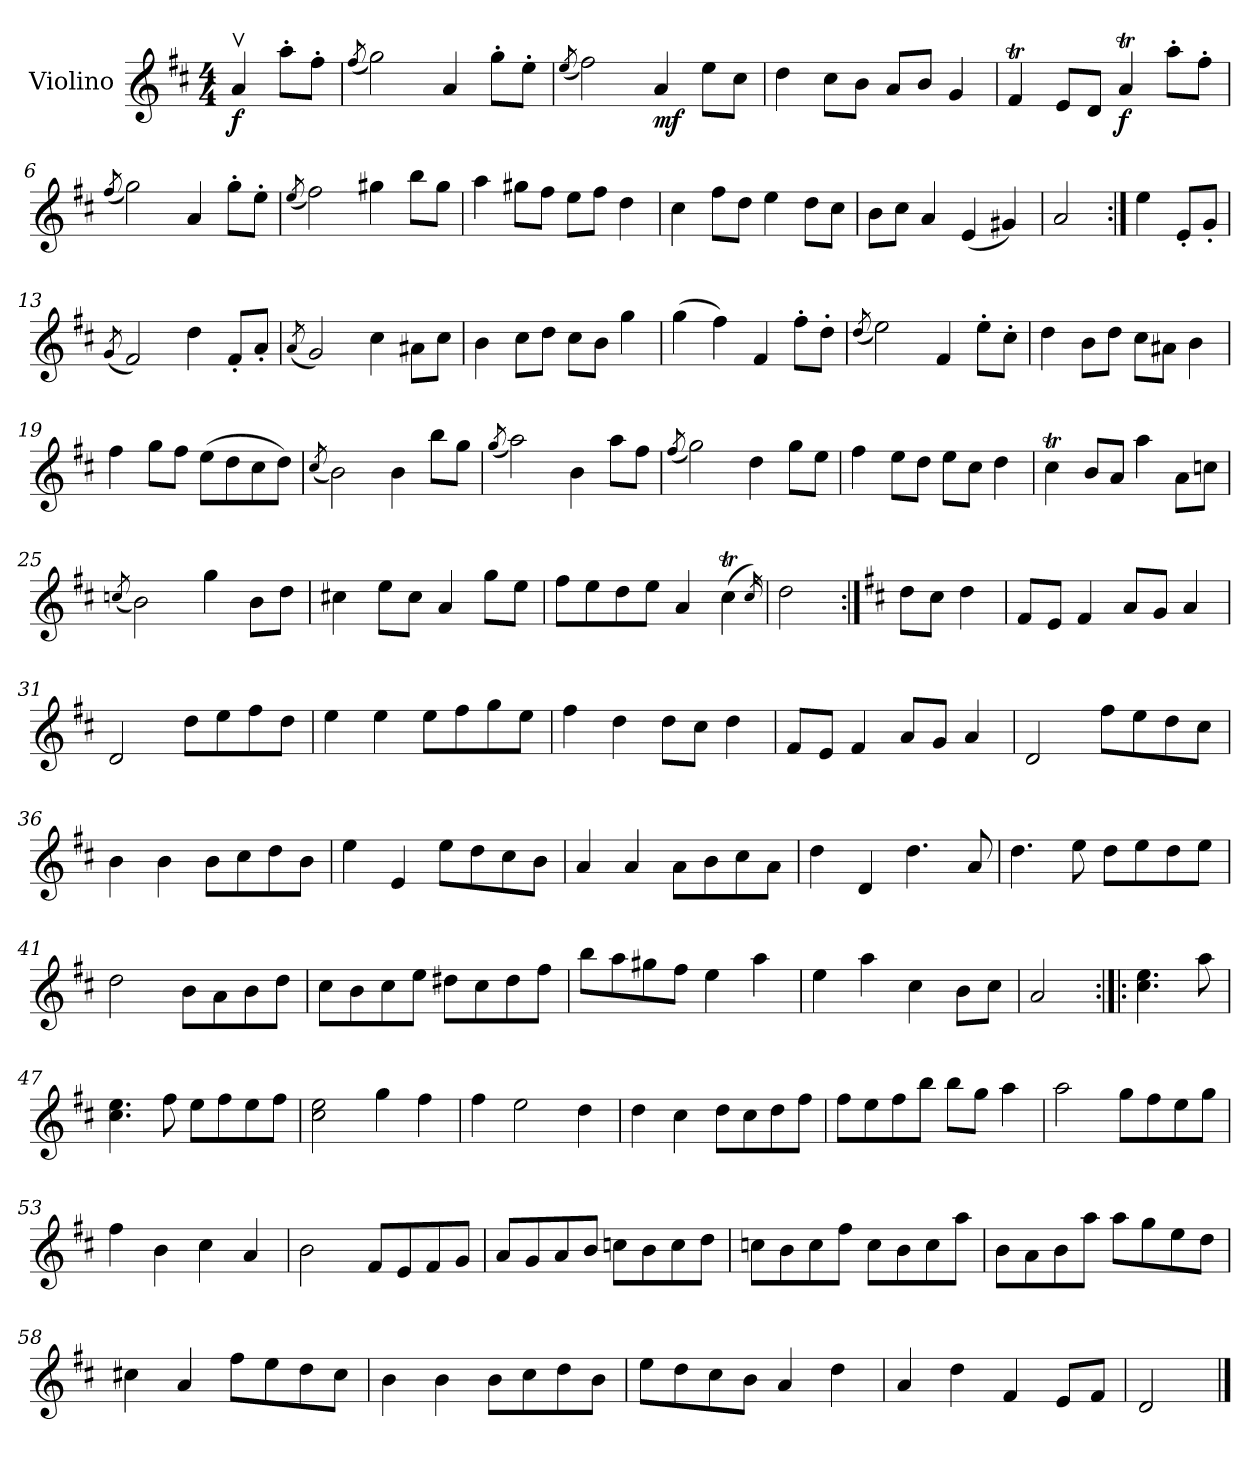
**kern	**dynam
*part1	*part1
*staff1	*staff1
*I"Violino	*
*I'Vln.	*
*clefG2	*
*k[f#c#]	*
*M4/4	*
*MM120	*
=1	=1
!	!LO:DY:b
4av/	f
8aa'\L	.
8ff#'\J	.
=2	=2
(8qff#/	.
2gg\)	.
4a/	.
8gg'\L	.
8ee'\J	.
=3	=3
(8qee/	.
2ff#\)	.
!	!LO:DY:b
4a/	mf
8ee\L	.
8cc#\J	.
=4	=4
4dd\	.
8cc#\L	.
8b\J	.
8a/L	.
8b/J	.
4g/	.
=5	=5
4f#t/	.
8e/L	.
8d/J	.
!	!LO:DY:b
4aT/	f
8aa'\L	.
8ff#'\J	.
=6	=6
(8qff#/	.
2gg\)	.
4a/	.
8gg'\L	.
8ee'\J	.
=7	=7
(8qee/	.
2ff#\)	.
4gg#X\	.
8bb\L	.
8gg#\J	.
!!LO:LB:g=z
=8	=8
4aa\	.
8gg#X\L	.
8ff#\J	.
8ee\L	.
8ff#\J	.
4dd\	.
=9	=9
4cc#\	.
8ff#\L	.
8dd\J	.
4ee\	.
8dd\L	.
8cc#\J	.
=10	=10
8b\L	.
8cc#\J	.
4a/	.
(4e/	.
4g#X/)	.
=11	=11
2a/	.
=12:|!	=12:|!
4ee\	.
8e'/L	.
8g'/J	.
=13	=13
(8qg/	.
2f#/)	.
4dd\	.
8f#'/L	.
8a'/J	.
=14	=14
(8qa/	.
2g/)	.
4cc#\	.
8a#X\L	.
8cc#\J	.
!!LO:LB:g=z
=15	=15
4b\	.
8cc#\L	.
8dd\J	.
8cc#\L	.
8b\J	.
4gg\	.
=16	=16
(4gg\	.
4ff#\)	.
4f#/	.
8ff#'\L	.
8dd'\J	.
=17	=17
(8qdd/	.
2ee\)	.
4f#/	.
8ee'\L	.
8cc#'\J	.
=18	=18
4dd\	.
8b\L	.
8dd\J	.
8cc#\L	.
8a#X\J	.
4b\	.
=19	=19
4ff#\	.
8gg\L	.
8ff#\J	.
(8ee\L	.
8dd\	.
8cc#\	.
8dd\J)	.
=20	=20
(8qcc#/	.
2b\)	.
4b\	.
8bb\L	.
8gg\J	.
=21	=21
(8qgg/	.
2aa\)	.
4b\	.
8aa\L	.
8ff#\J	.
!!LO:LB:g=z
=22	=22
(8qff#/	.
2gg\)	.
4dd\	.
8gg\L	.
8ee\J	.
=23	=23
4ff#\	.
8ee\L	.
8dd\J	.
8ee\L	.
8cc#\J	.
4dd\	.
=24	=24
4cc#t\	.
8b/L	.
8a/J	.
4aa\	.
8a\L	.
8ccn\J	.
=25	=25
(8qccn/	.
2b\)	.
4gg\	.
8b\L	.
8dd\J	.
=26	=26
4cc#X\	.
8ee\L	.
8cc#\J	.
4a/	.
8gg\L	.
8ee\J	.
=27	=27
8ff#\L	.
8ee\	.
8dd\	.
8ee\J	.
4a/	.
(4cc#t\	.
16qcc#/)	.
=28	=28
2dd\	.
!!LO:LB:g=z
=29:|!	=29:|!
*k[f#c#]	*
8dd\L	.
8cc#\J	.
4dd\	.
=30	=30
8f#/L	.
8e/J	.
4f#/	.
8a/L	.
8g/J	.
4a/	.
=31	=31
2d/	.
8dd\L	.
8ee\	.
8ff#\	.
8dd\J	.
=32	=32
4ee\	.
4ee\	.
8ee\L	.
8ff#\	.
8gg\	.
8ee\J	.
=33	=33
4ff#\	.
4dd\	.
8dd\L	.
8cc#\J	.
4dd\	.
=34	=34
8f#/L	.
8e/J	.
4f#/	.
8a/L	.
8g/J	.
4a/	.
=35	=35
2d/	.
8ff#\L	.
8ee\	.
8dd\	.
8cc#\J	.
!!LO:LB:g=z
=36	=36
4b\	.
4b\	.
8b\L	.
8cc#\	.
8dd\	.
8b\J	.
=37	=37
4ee\	.
4e/	.
8ee\L	.
8dd\	.
8cc#\	.
8b\J	.
=38	=38
4a/	.
4a/	.
8a\L	.
8b\	.
8cc#\	.
8a\J	.
=39	=39
4dd\	.
4d/	.
4.dd\	.
8a/	.
=40	=40
4.dd\	.
8ee\	.
8dd\L	.
8ee\	.
8dd\	.
8ee\J	.
=41	=41
2dd\	.
8b\L	.
8a\	.
8b\	.
8dd\J	.
!!LO:LB:g=z
=42	=42
8cc#\L	.
8b\	.
8cc#\	.
8ee\J	.
8dd#X\L	.
8cc#\	.
8dd#\	.
8ff#\J	.
=43	=43
8bb\L	.
8aa\	.
8gg#X\	.
8ff#\J	.
4ee\	.
4aa\	.
=44	=44
4ee\	.
4aa\	.
4cc#\	.
8b\L	.
8cc#\J	.
=45	=45
2a/	.
=46:|!|:	=46:|!|:
4.cc#\ 4.ee\	.
8aa\	.
=47	=47
4.cc#\ 4.ee\	.
8ff#\	.
8ee\L	.
8ff#\	.
8ee\	.
8ff#\J	.
=48	=48
2cc#\ 2ee\	.
4gg\	.
4ff#\	.
=49	=49
4ff#\	.
2ee\	.
4dd\	.
!!LO:LB:g=z
=50	=50
4dd\	.
4cc#\	.
8dd\L	.
8cc#\	.
8dd\	.
8ff#\J	.
=51	=51
8ff#\L	.
8ee\	.
8ff#\	.
8bb\J	.
8bb\L	.
8gg\J	.
4aa\	.
=52	=52
2aa\	.
8gg\L	.
8ff#\	.
8ee\	.
8gg\J	.
=53	=53
4ff#\	.
4b\	.
4cc#\	.
4a/	.
=54	=54
2b\	.
8f#/L	.
8e/	.
8f#/	.
8g/J	.
=55	=55
8a/L	.
8g/	.
8a/	.
8b/J	.
8ccn\L	.
8b\	.
8cc\	.
8dd\J	.
!!LO:LB:g=z
=56	=56
8ccn\L	.
8b\	.
8cc\	.
8ff#\J	.
8cc\L	.
8b\	.
8cc\	.
8aa\J	.
=57	=57
8b\L	.
8a\	.
8b\	.
8aa\J	.
8aa\L	.
8gg\	.
8ee\	.
8dd\J	.
=58	=58
4cc#X\	.
4a/	.
8ff#\L	.
8ee\	.
8dd\	.
8cc#\J	.
=59	=59
4b\	.
4b\	.
8b\L	.
8cc#\	.
8dd\	.
8b\J	.
=60	=60
8ee\L	.
8dd\	.
8cc#\	.
8b\J	.
4a/	.
4dd\	.
=61	=61
4a/	.
4dd\	.
4f#/	.
8e/L	.
8f#/J	.
!!LO:LB:g=z
=62	=62
2d/	.
==	==
*-	*-
